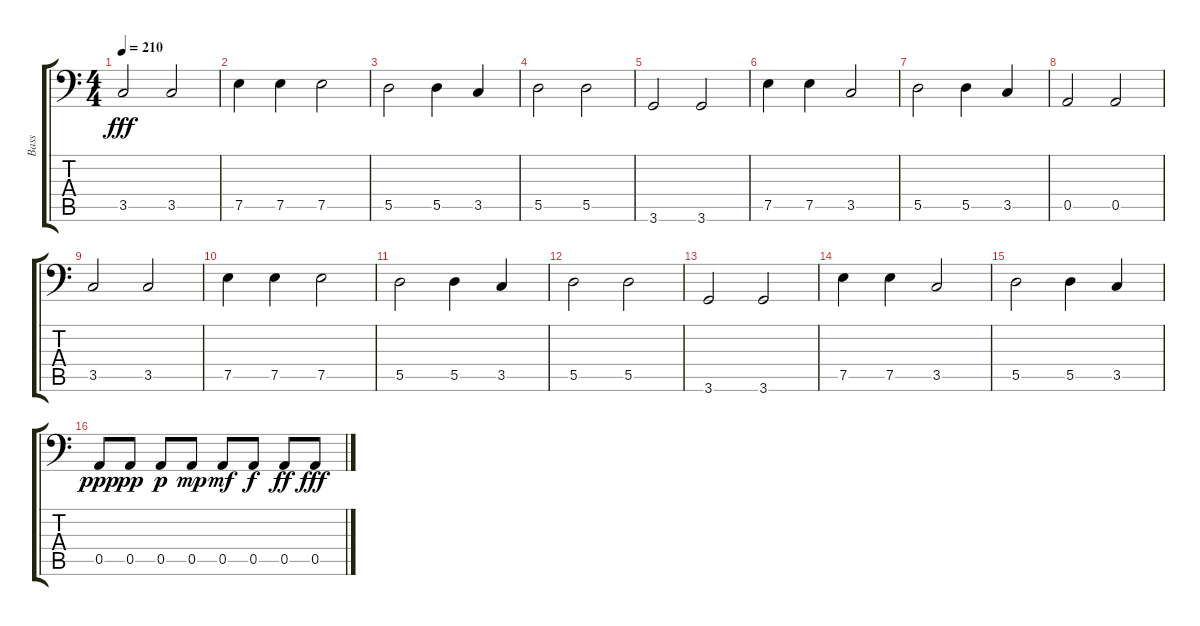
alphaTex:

\track ("Bass" "Bass") {instrument electricbassfinger}
\staff {score tabs}
\tuning (E3 B2 G2 D2 A1 E1) {hide}
\ts (4 4)
\tempo 210
\clef f4
\ks c
3.5.2{dy fff} 3.5.2 |
7.5.4 7.5.4 7.5.2 |
5.5.2 5.5.4 3.5.4 |
5.5.2 5.5.2 |
3.6.2 3.6.2 |
7.5.4 7.5.4 3.5.2 |
5.5.2 5.5.4 3.5.4 |
0.5.2 0.5.2 |
3.5.2 3.5.2 |
7.5.4 7.5.4 7.5.2 |
5.5.2 5.5.4 3.5.4 |
5.5.2 5.5.2 |
3.6.2 3.6.2 |
7.5.4 7.5.4 3.5.2 |
5.5.2 5.5.4 3.5.4 |
0.5.8{dy ppp} 0.5.8{dy pp} 0.5.8{dy p} 0.5.8{dy mp} 0.5.8{dy mf} 0.5.8{dy f} 0.5.8{dy ff} 0.5.8{dy fff}
